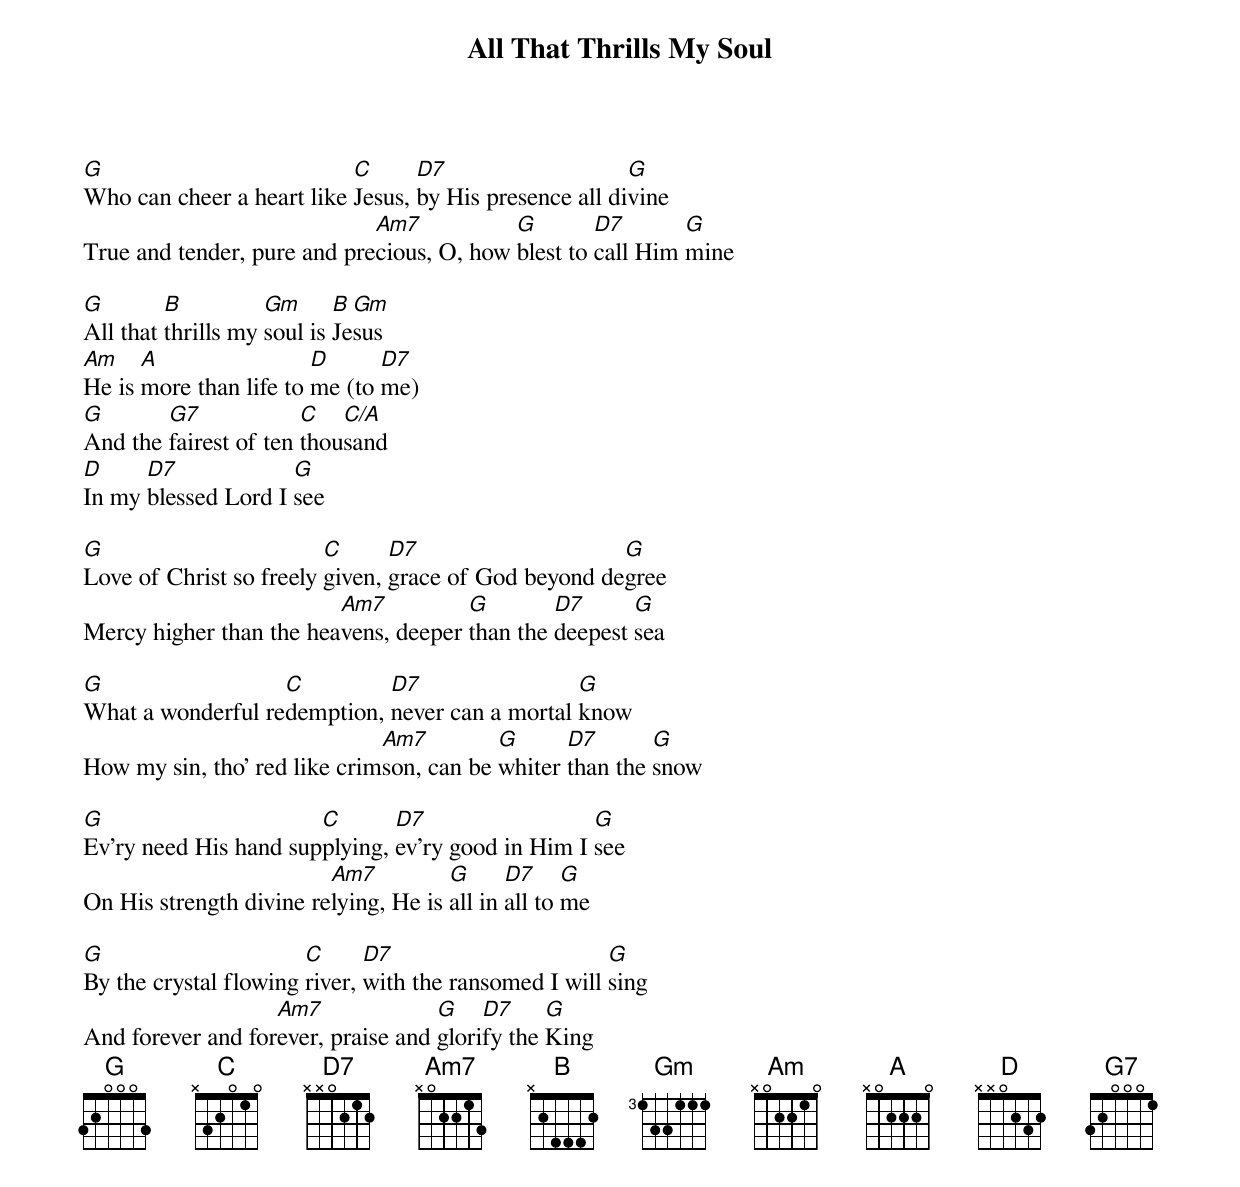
{title: All That Thrills My Soul}
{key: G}
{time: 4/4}
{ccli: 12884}
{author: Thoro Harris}
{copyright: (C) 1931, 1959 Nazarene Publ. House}

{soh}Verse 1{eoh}
[G]Who can cheer a heart like [C]Jesus, [D7]by His presence all di[G]vine
True and tender, pure and pre[Am7]cious, O, how [G]blest to [D7]call Him [G]mine

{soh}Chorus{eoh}
[G]All that [B]thrills my [Gm]soul is [B]Je[Gm]sus
[Am]He is [A]more than life to [D]me (to [D7]me)
[G]And the [G7]fairest of ten [C]thou[C/A]sand
[D]In my [D7]blessed Lord I [G]see

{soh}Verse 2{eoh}
[G]Love of Christ so freely [C]given, [D7]grace of God beyond de[G]gree
Mercy higher than the hea[Am7]vens, deeper [G]than the [D7]deepest [G]sea

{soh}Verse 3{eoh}
[G]What a wonderful re[C]demption, [D7]never can a mortal [G]know
How my sin, tho' red like crim[Am7]son, can be [G]whiter [D7]than the [G]snow

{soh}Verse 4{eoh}
[G]Ev'ry need His hand sup[C]plying, [D7]ev'ry good in Him I [G]see
On His strength divine re[Am7]lying, He is [G]all in [D7]all to [G]me

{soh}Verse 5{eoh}
[G]By the crystal flowing [C]river, [D7]with the ransomed I will [G]sing
And forever and for[Am7]ever, praise and [G]glori[D7]fy the [G]King
